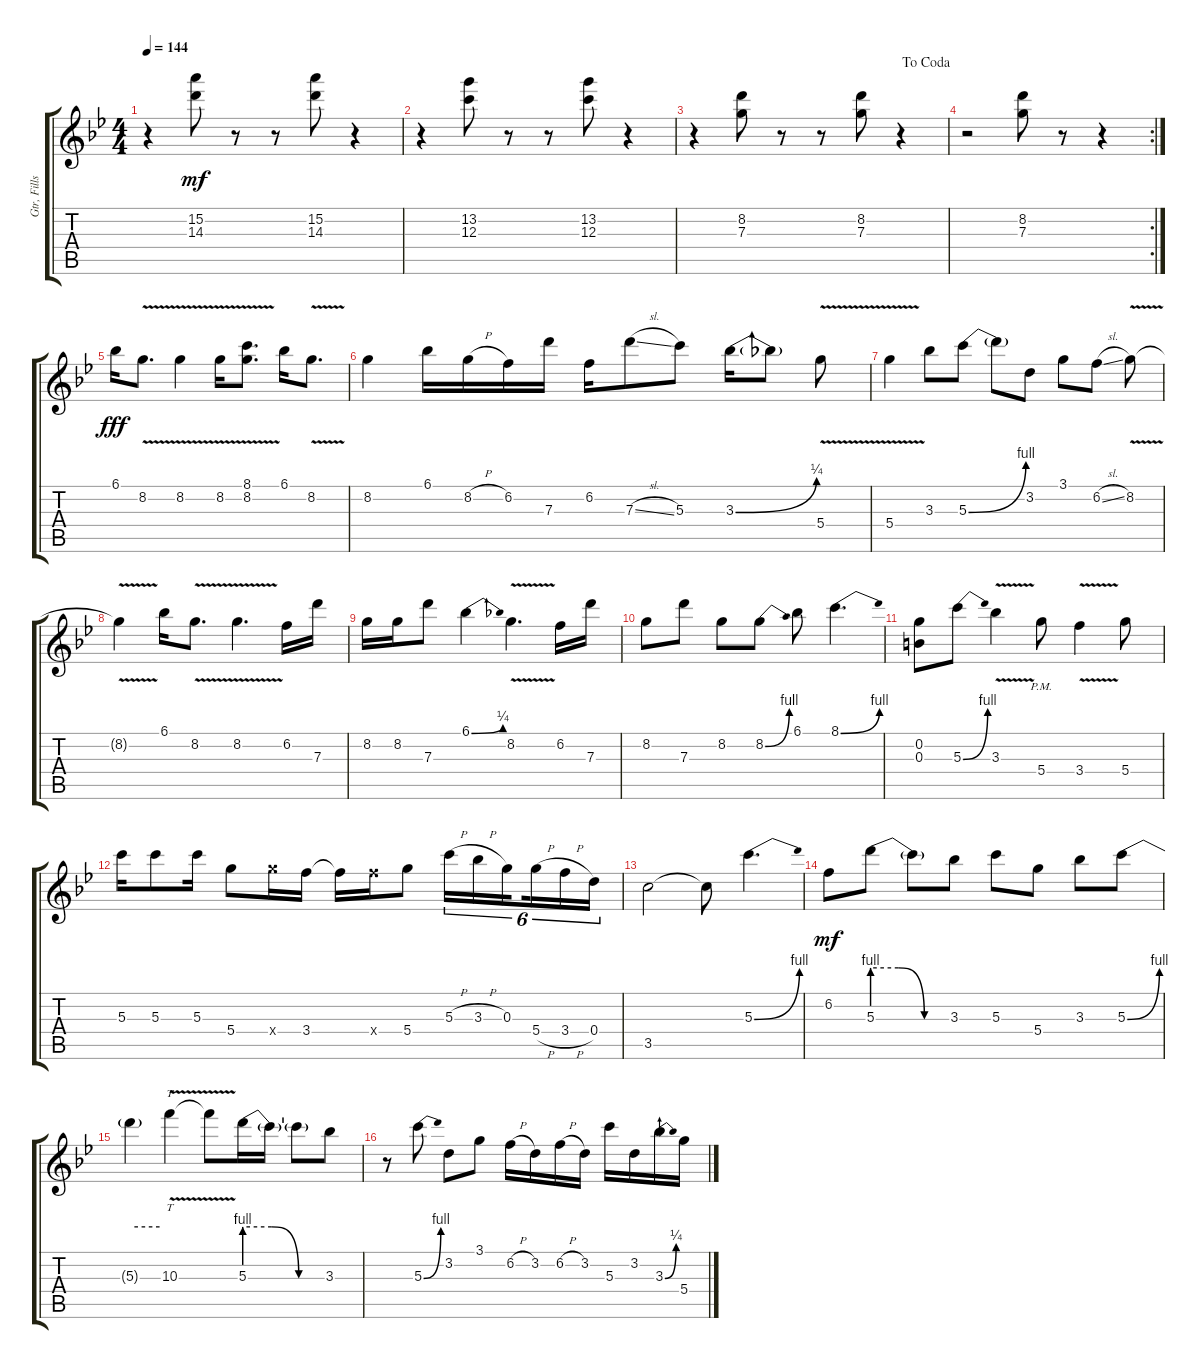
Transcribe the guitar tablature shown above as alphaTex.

\track ("Gtr, Fills and Gtr. Solo" "Gtr, Fills") {instrument overdrivenguitar}
\staff {score tabs}
\tuning (E4 B3 G4 D4 A3 E3) {hide}
\ts (4 4)
\tempo 144
\clef g2
\ks bb
r.4{dy mf} (15.2 14.3).8 r.8 r.8 (15.2 14.3).8 r.4 |
r.4 (13.2 12.3).8 r.8 r.8 (13.2 12.3).8 r.4 |
\jump dacoda
r.4 (8.2 7.3).8 r.8 r.8 (8.2 7.3).8 r.4 |
\rc 2
r.2 (8.2 7.3).8 r.8 r.4 |
6.1.16{dy fff} 8.2{v}.8{d} 8.2{v}.4 8.2{v}.16 (8.1{v} 8.2{v}).8{d} 6.1.16 8.2{v}.8{d} |
8.2.4 6.1.16 8.2{h}.16 6.2.16 7.3.16 6.2.16 7.3{sl}.8 5.3.8 3.3{be (bend 0 0 60 1)}.16 3.3{t}.8 5.4{v}.8 |
5.4{v}.4 3.3.8 5.3{be (bend 0 0 60 4)}.8 5.3{t}.8 3.2.8 3.1.8 6.2{sl}.8 8.2{v}.8 |
8.2{v t}.4 6.1.16 8.2{v}.8{d} 8.2{v}.4{d} 6.2.16 7.3.16 |
8.2.16 8.2.16 7.3.8 6.1{be (bend 0 0 60 1)}.4 8.2{v}.4{d} 6.2.16 7.3.16 |
8.2.8 7.3.8 8.2.8 8.2{be (bend 0 0 60 4)}.8 6.1.8 8.1{be (bend 0 0 60 4)}.4{d} |
(0.2 0.3).8 5.3{be (bend 0 0 60 4)}.8 3.3{v}.4 5.4{pm}.8 3.4{v}.4 5.4.8 |
5.3.16 5.3.8 5.3.16 5.4.8 5.4{x}.16 3.4.16 3.4{t}.16 3.4{x}.16 5.4.8 5.3{h}.16{tu (6 4)} 3.3{h}.16{tu (6 4)} 0.3.16{tu (6 4) beam splitsecondary} 5.4{h}.16{tu (6 4)} 3.4{h}.16{tu (6 4)} 0.4.16{tu (6 4)} |
3.5.2 3.5{t}.8 5.3{be (bend 0 0 60 4)}.4{d} |
6.2.8{dy mf} 5.3{be (custom 0 4 20 4 40 0 60 0)}.8 5.3{t}.8 3.3.8 5.3.8 5.4.8 3.3.8 5.3{be (bend 0 0 60 4)}.8 |
5.3{be (hold 0 4 60 4) t}.4 10.3{v}.4{tt} 10.3{v t}.8 5.3{be (custom 0 4 20 4 40 0 60 0)}.16 5.3{t}.16 5.3{t}.8 3.3.8 |
r.8 5.3{be (bend 0 0 60 4)}.8 3.2.8 3.1.8 6.2{h}.16 3.2.16 6.2{h}.16 3.2.16 5.3.16 3.2.16 3.3{be (bend 0 0 60 1)}.16 5.4.16
